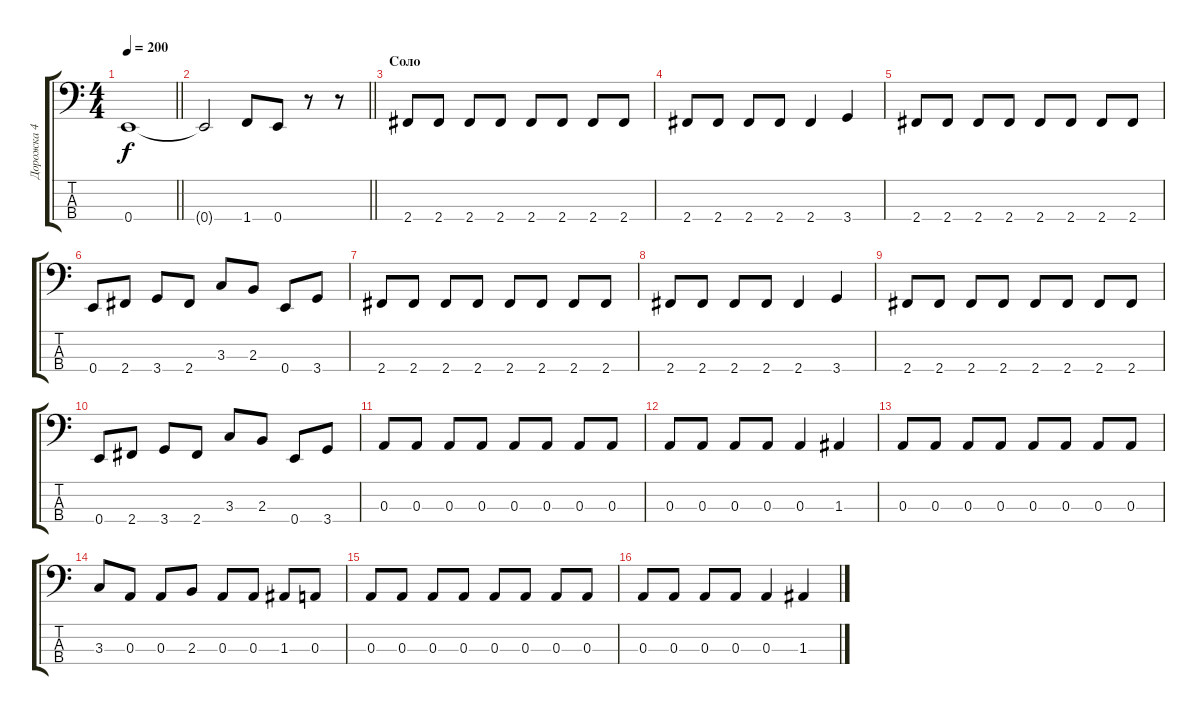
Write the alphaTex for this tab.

\track ("Дорожка 4" "Дорожка 4") {instrument electricbasspick}
\staff {score tabs}
\tuning (G2 D2 A1 E1) {hide}
\ts (4 4)
\tempo 200
\clef f4
\barLineRight lightlight
\ks c
0.4.1{dy f} |
\section ("" "")
\barLineRight lightlight
0.4{t}.2 1.4.8 0.4.8 r.8 r.8 |
\section ("" "Соло")
2.4.8 2.4.8 2.4.8 2.4.8 2.4.8 2.4.8 2.4.8 2.4.8 |
2.4.8 2.4.8 2.4.8 2.4.8 2.4.4 3.4.4 |
2.4.8 2.4.8 2.4.8 2.4.8 2.4.8 2.4.8 2.4.8 2.4.8 |
0.4.8 2.4.8 3.4.8 2.4.8 3.3.8 2.3.8 0.4.8 3.4.8 |
2.4.8 2.4.8 2.4.8 2.4.8 2.4.8 2.4.8 2.4.8 2.4.8 |
2.4.8 2.4.8 2.4.8 2.4.8 2.4.4 3.4.4 |
2.4.8 2.4.8 2.4.8 2.4.8 2.4.8 2.4.8 2.4.8 2.4.8 |
0.4.8 2.4.8 3.4.8 2.4.8 3.3.8 2.3.8 0.4.8 3.4.8 |
0.3.8 0.3.8 0.3.8 0.3.8 0.3.8 0.3.8 0.3.8 0.3.8 |
0.3.8 0.3.8 0.3.8 0.3.8 0.3.4 1.3.4 |
0.3.8 0.3.8 0.3.8 0.3.8 0.3.8 0.3.8 0.3.8 0.3.8 |
3.3.8 0.3.8 0.3.8 2.3.8 0.3.8 0.3.8 1.3.8 0.3.8 |
0.3.8 0.3.8 0.3.8 0.3.8 0.3.8 0.3.8 0.3.8 0.3.8 |
0.3.8 0.3.8 0.3.8 0.3.8 0.3.4 1.3.4
